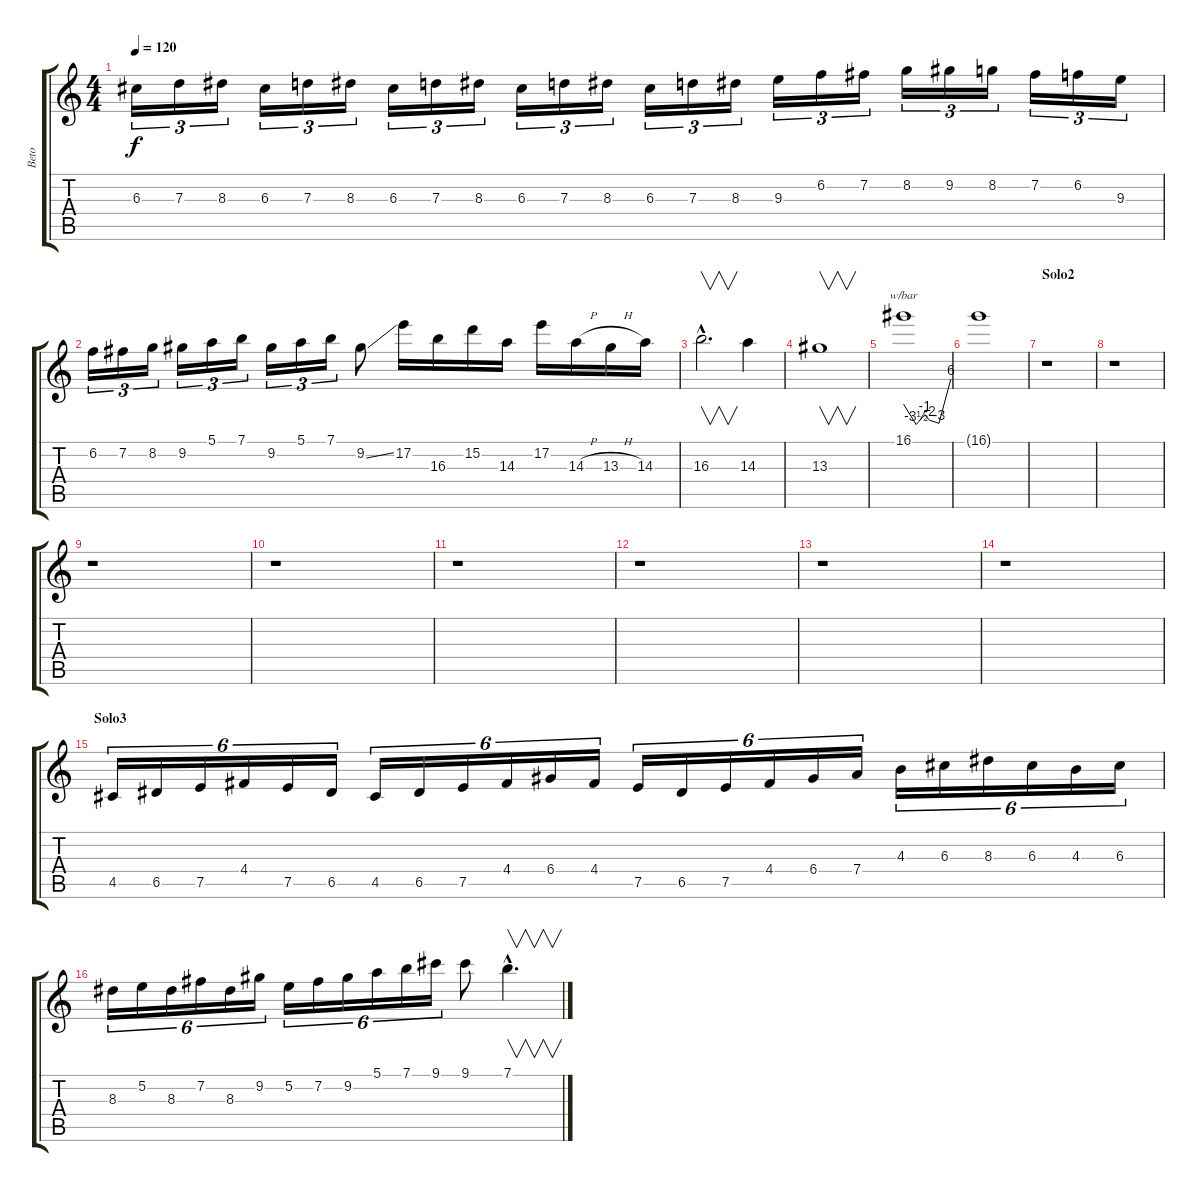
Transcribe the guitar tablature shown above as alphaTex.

\track ("Beto" "Beto") {instrument overdrivenguitar}
\staff {score tabs}
\tuning (E4 B3 G3 D3 A2 E2) {hide}
\ts (4 4)
\tempo 120
\clef g2
\ks c
6.3.16{tu (3 2) dy f} 7.3.16{tu (3 2)} 8.3.16{tu (3 2)} 6.3.16{tu (3 2)} 7.3.16{tu (3 2)} 8.3.16{tu (3 2)} 6.3.16{tu (3 2)} 7.3.16{tu (3 2)} 8.3.16{tu (3 2)} 6.3.16{tu (3 2)} 7.3.16{tu (3 2)} 8.3.16{tu (3 2)} 6.3.16{tu (3 2)} 7.3.16{tu (3 2)} 8.3.16{tu (3 2)} 9.3.16{tu (3 2)} 6.2.16{tu (3 2)} 7.2.16{tu (3 2)} 8.2.16{tu (3 2)} 9.2.16{tu (3 2)} 8.2.16{tu (3 2)} 7.2.16{tu (3 2)} 6.2.16{tu (3 2)} 9.3.16{tu (3 2)} |
6.2.16{tu (3 2)} 7.2.16{tu (3 2)} 8.2.16{tu (3 2)} 9.2.16{tu (3 2)} 5.1.16{tu (3 2)} 7.1.16{tu (3 2)} 9.2.16{tu (3 2)} 5.1.16{tu (3 2)} 7.1.16{tu (3 2)} 9.2{ss}.8 17.2.16 16.3.16 15.2.16 14.3.16 17.2.16 14.3{h}.16 13.3{h}.16 14.3.16 |
16.3{hac}.2{v d} 14.3.4 |
13.3.1{v instrument guitarharmonics} |
16.1.1{tbe (custom default 0 0 16 -14 27 -4 33 -8 45 -12 60 24) instrument overdrivenguitar} |
16.1{t}.1 |
\section ("" "Solo2")
r.1 |
r.1 |
r.1 |
r.1 |
r.1 |
r.1 |
r.1 |
r.1 |
\section ("" "Solo3")
4.5.16{tu (6 4)} 6.5.16{tu (6 4)} 7.5.16{tu (6 4)} 4.4.16{tu (6 4)} 7.5.16{tu (6 4)} 6.5.16{tu (6 4)} 4.5.16{tu (6 4)} 6.5.16{tu (6 4)} 7.5.16{tu (6 4)} 4.4.16{tu (6 4)} 6.4.16{tu (6 4)} 4.4.16{tu (6 4)} 7.5.16{tu (6 4)} 6.5.16{tu (6 4)} 7.5.16{tu (6 4)} 4.4.16{tu (6 4)} 6.4.16{tu (6 4)} 7.4.16{tu (6 4)} 4.3.16{tu (6 4)} 6.3.16{tu (6 4)} 8.3.16{tu (6 4)} 6.3.16{tu (6 4)} 4.3.16{tu (6 4)} 6.3.16{tu (6 4)} |
8.3.16{tu (6 4)} 5.2.16{tu (6 4)} 8.3.16{tu (6 4)} 7.2.16{tu (6 4)} 8.3.16{tu (6 4)} 9.2.16{tu (6 4)} 5.2.16{tu (6 4)} 7.2.16{tu (6 4)} 9.2.16{tu (6 4)} 5.1.16{tu (6 4)} 7.1.16{tu (6 4)} 9.1.16{tu (6 4)} 9.1.8 7.1{hac}.4{v d}
